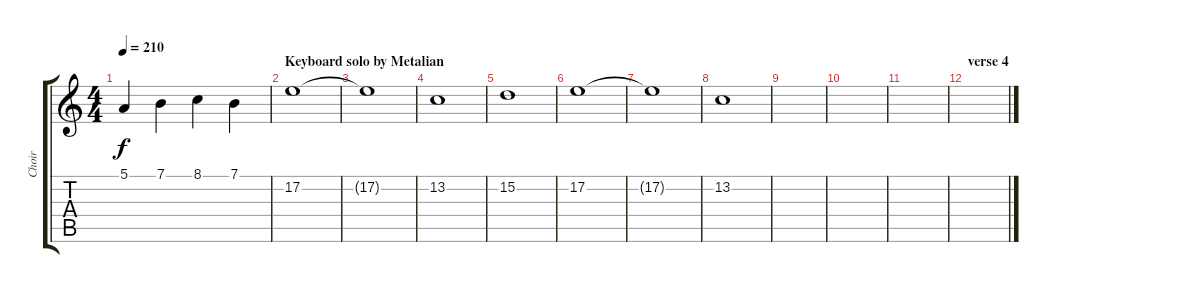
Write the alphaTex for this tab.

\track ("Choir" "Choir") {instrument choiraahs}
\staff {score tabs}
\tuning (E4 B3 G3 D3 A2 E2) {hide}
\ts (4 4)
\tempo 210
\clef g2
\ks c
5.1.4{dy f} 7.1.4 8.1.4 7.1.4 |
\section ("" "Keyboard solo by Metalian")
17.2.1 |
17.2{t}.1 |
13.2.1 |
15.2.1 |
17.2.1 |
17.2{t}.1 |
13.2.1 |
|
|
|
\section ("" "verse 4")
